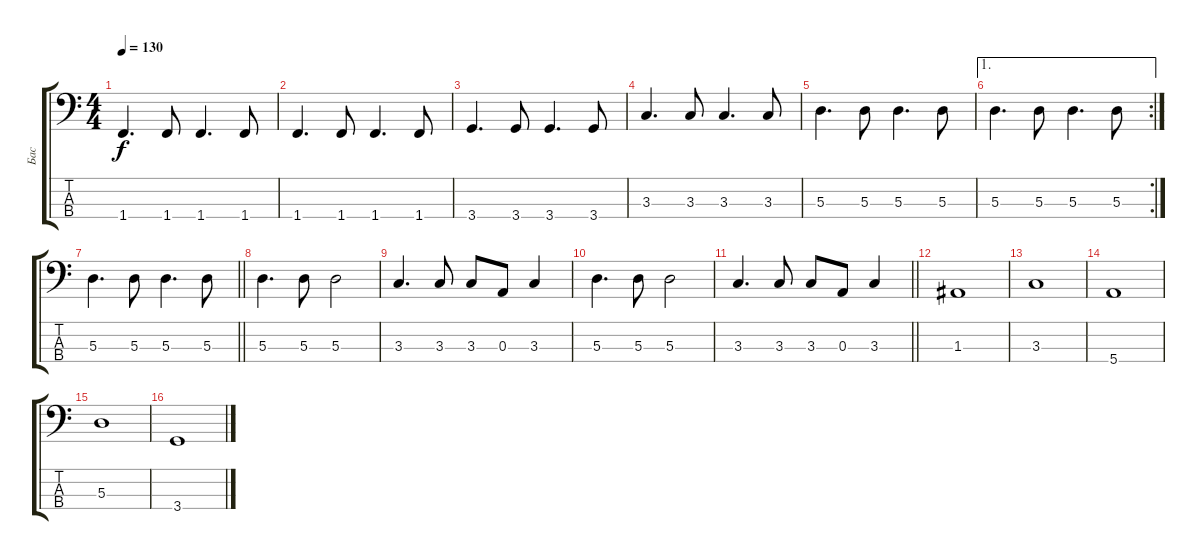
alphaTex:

\track ("Бас" "Бас") {instrument electricbassfinger}
\staff {score tabs}
\tuning (G2 D2 A1 E1) {hide}
\ts (4 4)
\tempo 130
\clef f4
\ks c
1.4.4{d dy f} 1.4.8 1.4.4{d} 1.4.8 |
1.4.4{d} 1.4.8 1.4.4{d} 1.4.8 |
3.4.4{d} 3.4.8 3.4.4{d} 3.4.8 |
3.3.4{d} 3.3.8 3.3.4{d} 3.3.8 |
5.3.4{d} 5.3.8 5.3.4{d} 5.3.8 |
\ae 1
\rc 2
5.3.4{d} 5.3.8 5.3.4{d} 5.3.8 |
\barLineRight lightlight
5.3.4{d} 5.3.8 5.3.4{d} 5.3.8 |
5.3.4{d} 5.3.8 5.3.2 |
3.3.4{d} 3.3.8 3.3.8 0.3.8 3.3.4 |
5.3.4{d} 5.3.8 5.3.2 |
\barLineRight lightlight
3.3.4{d} 3.3.8 3.3.8 0.3.8 3.3.4 |
1.3.1 |
3.3.1 |
5.4.1 |
5.3.1 |
3.4.1
